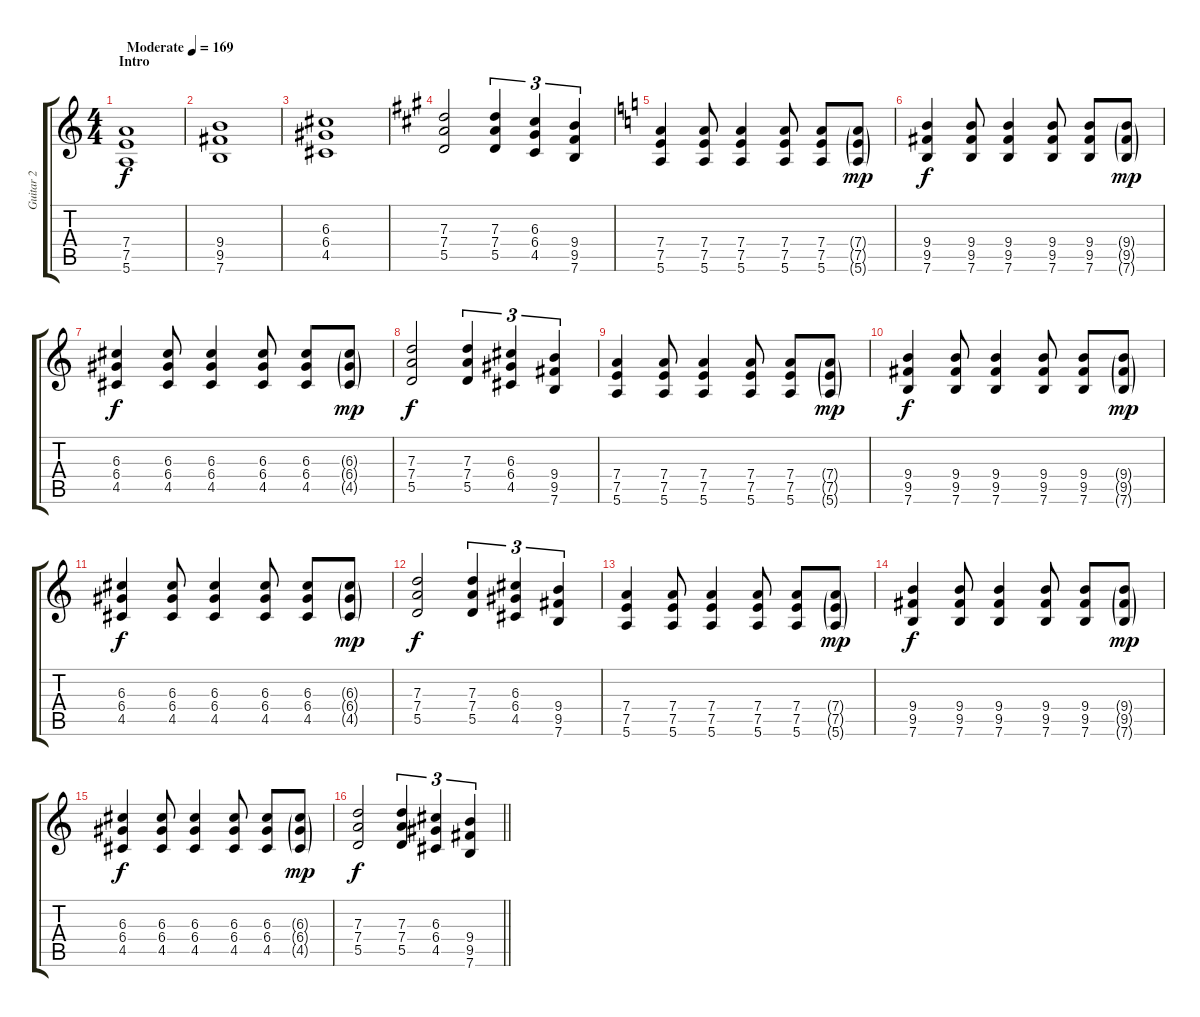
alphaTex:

\track ("Guitar 2" "Guitar 2") {instrument overdrivenguitar}
\staff {score tabs}
\tuning (E4 B3 G3 D3 A2 E2) {hide}
\ts (4 4)
\section ("" "Intro")
\tempo (169 "Moderate")
\clef g2
\ks c
(7.4 7.5 5.6).1{dy f instrument overdrivenguitar} |
(9.4 9.5 7.6).1 |
(6.3 6.4 4.5).1 |
\ks a
(7.3 7.4 5.5).2 (7.3 7.4 5.5).4{tu (3 2)} (6.3 6.4 4.5).4{tu (3 2)} (9.4 9.5 7.6).4{tu (3 2)} |
\ks c
(7.4 7.5 5.6).4 (7.4 7.5 5.6).8 (7.4 7.5 5.6).4 (7.4 7.5 5.6).8 (7.4 7.5 5.6).8 (7.4{g} 7.5{g} 5.6{g}).8{dy mp} |
(9.4 9.5 7.6).4{dy f} (9.4 9.5 7.6).8 (9.4 9.5 7.6).4 (9.4 9.5 7.6).8 (9.4 9.5 7.6).8 (9.4{g} 9.5{g} 7.6{g}).8{dy mp} |
(6.3 6.4 4.5).4{dy f} (6.3 6.4 4.5).8 (6.3 6.4 4.5).4 (6.3 6.4 4.5).8 (6.3 6.4 4.5).8 (6.3{g} 6.4{g} 4.5{g}).8{dy mp} |
(7.3 7.4 5.5).2{dy f} (7.3 7.4 5.5).4{tu (3 2)} (6.3 6.4 4.5).4{tu (3 2)} (9.4 9.5 7.6).4{tu (3 2)} |
(7.4 7.5 5.6).4 (7.4 7.5 5.6).8 (7.4 7.5 5.6).4 (7.4 7.5 5.6).8 (7.4 7.5 5.6).8 (7.4{g} 7.5{g} 5.6{g}).8{dy mp} |
(9.4 9.5 7.6).4{dy f} (9.4 9.5 7.6).8 (9.4 9.5 7.6).4 (9.4 9.5 7.6).8 (9.4 9.5 7.6).8 (9.4{g} 9.5{g} 7.6{g}).8{dy mp} |
(6.3 6.4 4.5).4{dy f} (6.3 6.4 4.5).8 (6.3 6.4 4.5).4 (6.3 6.4 4.5).8 (6.3 6.4 4.5).8 (6.3{g} 6.4{g} 4.5{g}).8{dy mp} |
(7.3 7.4 5.5).2{dy f} (7.3 7.4 5.5).4{tu (3 2)} (6.3 6.4 4.5).4{tu (3 2)} (9.4 9.5 7.6).4{tu (3 2)} |
(7.4 7.5 5.6).4 (7.4 7.5 5.6).8 (7.4 7.5 5.6).4 (7.4 7.5 5.6).8 (7.4 7.5 5.6).8 (7.4{g} 7.5{g} 5.6{g}).8{dy mp} |
(9.4 9.5 7.6).4{dy f} (9.4 9.5 7.6).8 (9.4 9.5 7.6).4 (9.4 9.5 7.6).8 (9.4 9.5 7.6).8 (9.4{g} 9.5{g} 7.6{g}).8{dy mp} |
(6.3 6.4 4.5).4{dy f} (6.3 6.4 4.5).8 (6.3 6.4 4.5).4 (6.3 6.4 4.5).8 (6.3 6.4 4.5).8 (6.3{g} 6.4{g} 4.5{g}).8{dy mp} |
\barLineRight lightlight
(7.3 7.4 5.5).2{dy f} (7.3 7.4 5.5).4{tu (3 2)} (6.3 6.4 4.5).4{tu (3 2)} (9.4 9.5 7.6).4{tu (3 2)}
